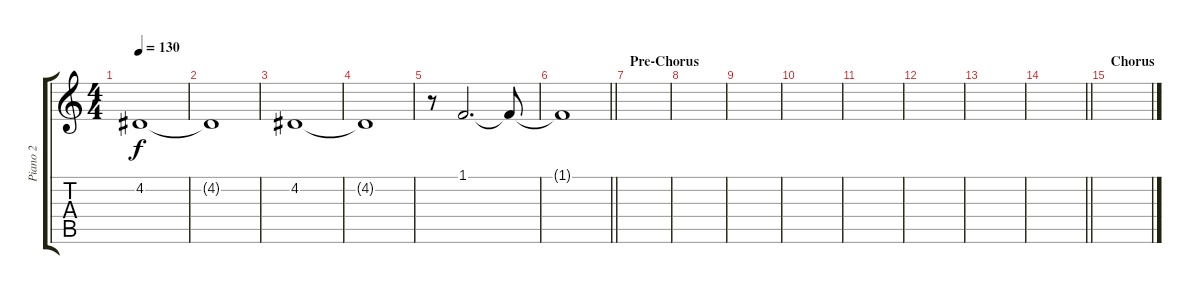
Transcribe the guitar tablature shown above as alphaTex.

\track ("Piano 2" "Piano 2") {instrument acousticgrandpiano}
\staff {score tabs}
\tuning (E4 B3 G3 D3 A2 E2) {hide}
\ts (4 4)
\tempo 130
\clef g2
\ks c
4.2.1{dy f} |
4.2{t}.1 |
4.2.1 |
4.2{t}.1 |
r.8 1.1.2{d} 1.1{t}.8 |
\barLineRight lightlight
1.1{t}.1 |
\section ("" "Pre-Chorus")
|
|
|
|
|
|
|
\barLineRight lightlight
|
\section ("" "Chorus")
